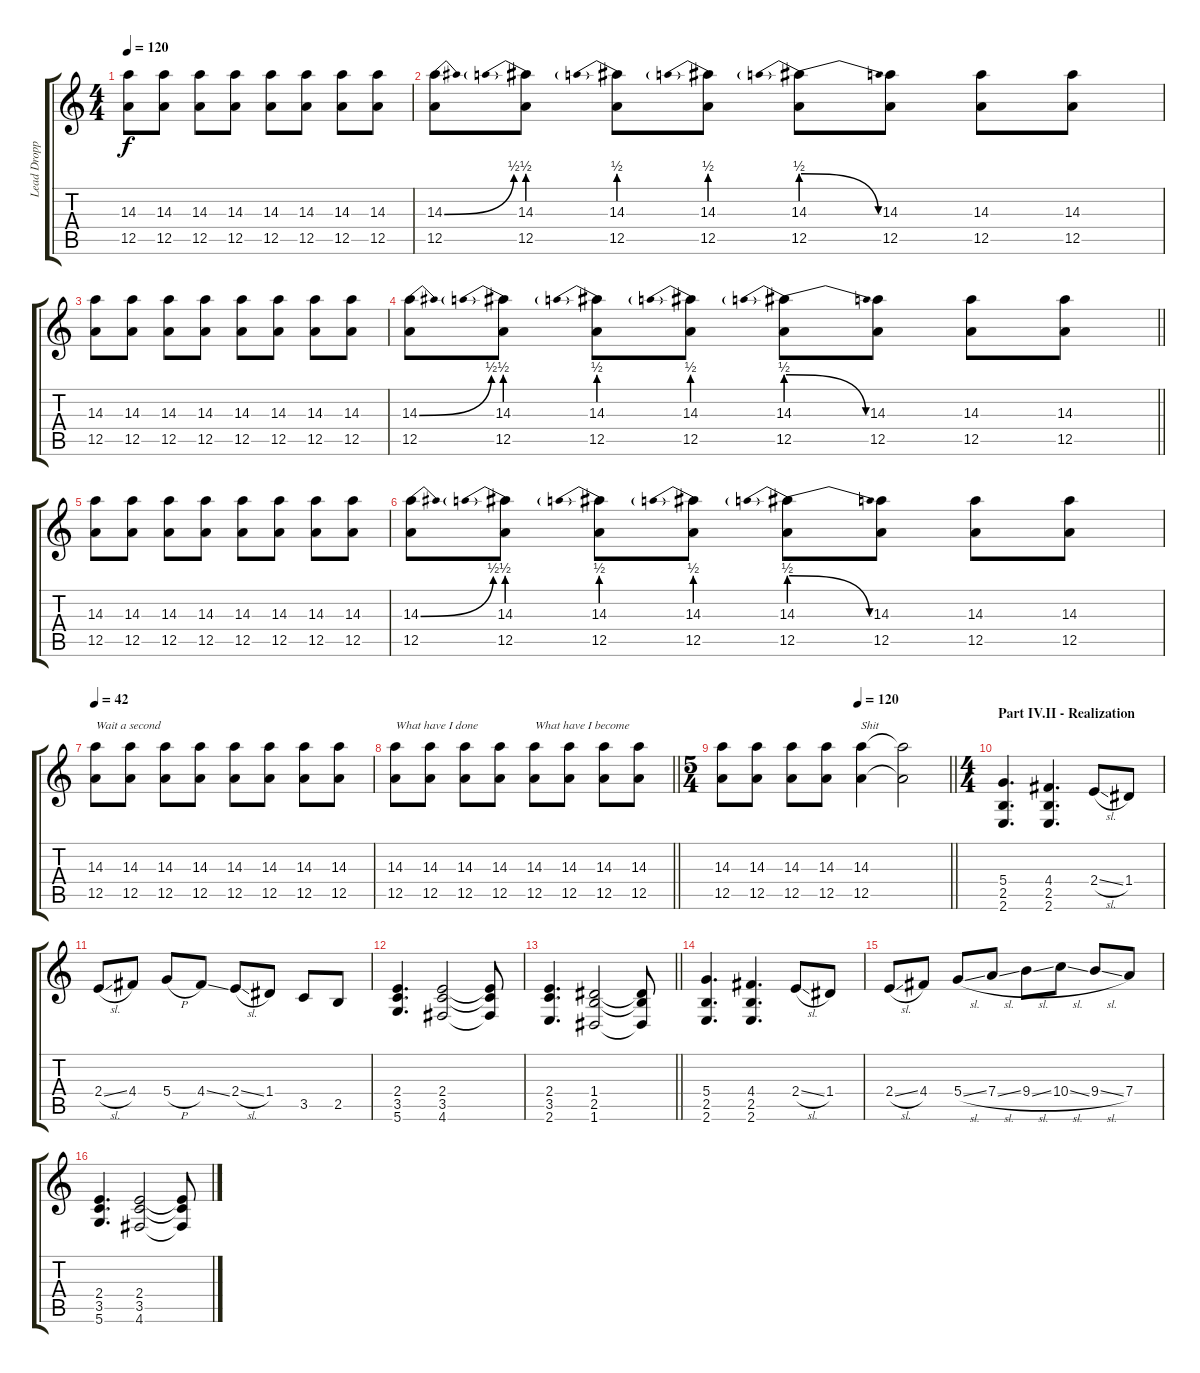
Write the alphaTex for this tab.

\track ("Lead Dropped D " "Lead Dropp") {instrument distortionguitar}
\staff {score tabs}
\tuning (E4 B3 G3 D3 A2 D2) {hide}
\ts (4 4)
\section ("" "")
\tempo 120
\clef g2
\ks c
(14.3 12.5).8{dy f} (14.3 12.5).8 (14.3 12.5).8 (14.3 12.5).8 (14.3 12.5).8 (14.3 12.5).8 (14.3 12.5).8 (14.3 12.5).8 |
(14.3{be (bend 0 0 60 2)} 12.5).8 (14.3{be (prebend 0 2 60 2)} 12.5).8 (14.3{be (prebend 0 2 60 2)} 12.5).8 (14.3{be (prebend 0 2 60 2)} 12.5).8 (14.3{be (prebendrelease 0 2 60 0)} 12.5).8 (14.3 12.5).8 (14.3 12.5).8 (14.3 12.5).8 |
(14.3 12.5).8 (14.3 12.5).8 (14.3 12.5).8 (14.3 12.5).8 (14.3 12.5).8 (14.3 12.5).8 (14.3 12.5).8 (14.3 12.5).8 |
\barLineRight lightlight
(14.3{be (bend 0 0 60 2)} 12.5).8 (14.3{be (prebend 0 2 60 2)} 12.5).8 (14.3{be (prebend 0 2 60 2)} 12.5).8 (14.3{be (prebend 0 2 60 2)} 12.5).8 (14.3{be (prebendrelease 0 2 60 0)} 12.5).8 (14.3 12.5).8 (14.3 12.5).8 (14.3 12.5).8 |
(14.3 12.5).8 (14.3 12.5).8 (14.3 12.5).8 (14.3 12.5).8 (14.3 12.5).8 (14.3 12.5).8 (14.3 12.5).8 (14.3 12.5).8 |
(14.3{be (bend 0 0 60 2)} 12.5).8 (14.3{be (prebend 0 2 60 2)} 12.5).8 (14.3{be (prebend 0 2 60 2)} 12.5).8 (14.3{be (prebend 0 2 60 2)} 12.5).8 (14.3{be (prebendrelease 0 2 60 0)} 12.5).8 (14.3 12.5).8 (14.3 12.5).8 (14.3 12.5).8 |
\tempo 42
(14.3 12.5).8{txt "Wait a second"} (14.3 12.5).8 (14.3 12.5).8 (14.3 12.5).8 (14.3 12.5).8 (14.3 12.5).8 (14.3 12.5).8 (14.3 12.5).8 |
\barLineRight lightlight
(14.3 12.5).8{txt "What have I done"} (14.3 12.5).8 (14.3 12.5).8 (14.3 12.5).8 (14.3 12.5).8{txt "What have I become"} (14.3 12.5).8 (14.3 12.5).8 (14.3 12.5).8 |
\ts (5 4)
\tempo (120 0.6)
\barLineRight lightlight
(14.3 12.5).8 (14.3 12.5).8 (14.3 12.5).8 (14.3 12.5).8 (14.3 12.5).4{txt "Shit"} (14.3{t} 12.5{t}).2 |
\ts (4 4)
\section ("" "Part IV.II - Realization")
(5.4 2.5 2.6).4{d instrument distortionguitar} (4.4 2.5 2.6).4{d} 2.4{sl}.8 1.4.8 |
2.4{sl}.8 4.4.8 5.4{h}.8 4.4{ss}.8 2.4{sl}.8 1.4.8 3.5.8 2.5.8 |
(2.4 3.5 5.6).4{d} (2.4 3.5 4.6).2 (2.4{t} 3.5{t} 4.6{t}).8 |
\barLineRight lightlight
(2.4 3.5 2.6).4{d} (1.4 2.5 1.6).2 (1.4{t} 2.5{t} 1.6{t}).8 |
(5.4 2.5 2.6).4{d} (4.4 2.5 2.6).4{d} 2.4{sl}.8 1.4.8 |
2.4{sl}.8 4.4.8 5.4{sl}.8 7.4{sl}.8 9.4{sl}.8 10.4{sl}.8 9.4{sl}.8 7.4.8 |
(2.4 3.5 5.6).4{d} (2.4 3.5 4.6).2 (2.4{t} 3.5{t} 4.6{t}).8
